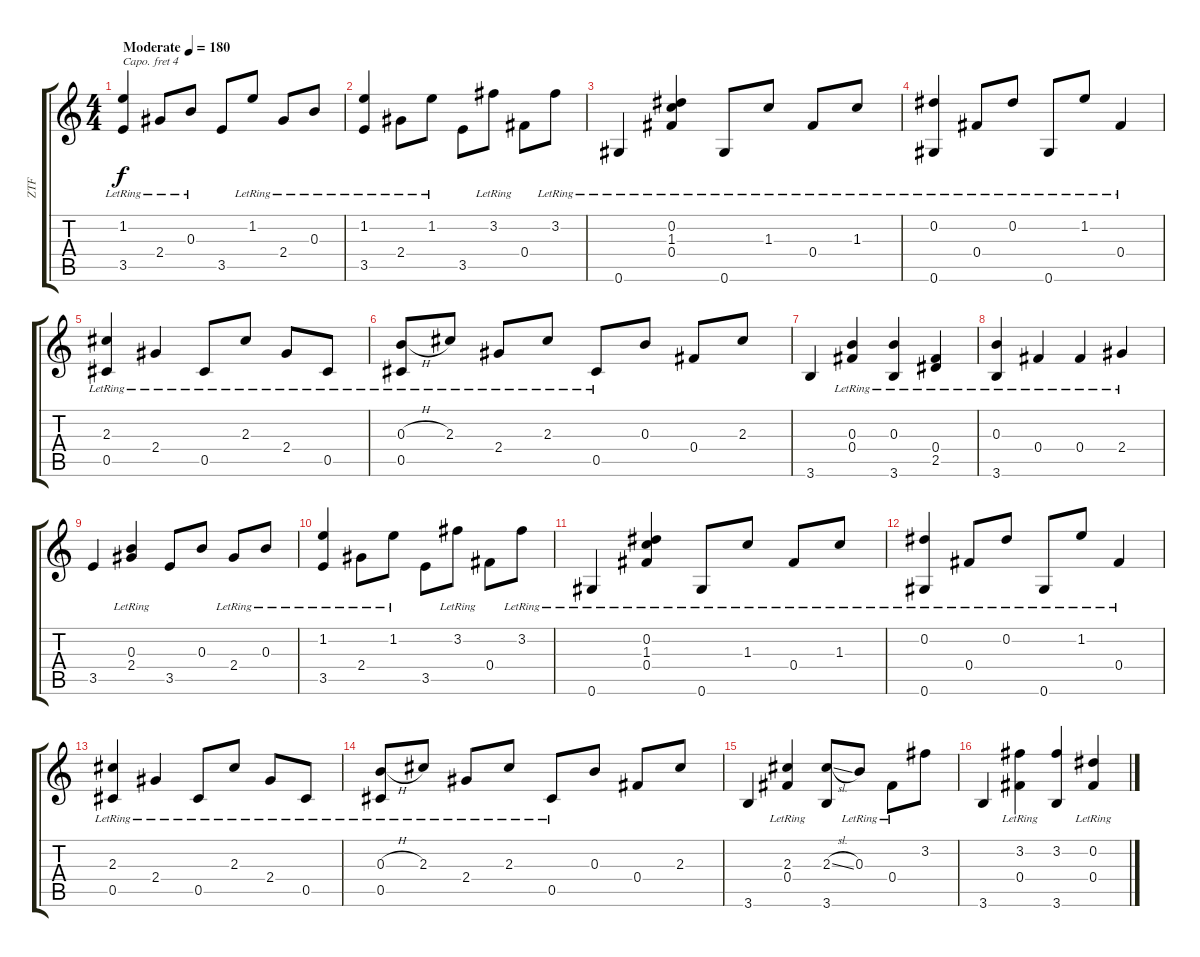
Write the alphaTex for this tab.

\track ("ZTF" "ZTF") {instrument acousticguitarsteel}
\staff {score tabs}
\capo 4
\tuning (E4 B3 G3 D3 A2 E2) {hide}
\ts (4 4)
\tempo (180 "Moderate")
\clef g2
\ks c
(1.2{lr} 3.5).4{dy f instrument acousticguitarsteel} 2.4{lr}.8 0.3{lr}.8 3.5.8 1.2{lr}.8 2.4{lr}.8 0.3{lr}.8 |
(1.2{lr} 3.5).4 2.4{lr}.8 1.2{lr}.8 3.5.8 3.2{lr}.8 0.4.8 3.2{lr}.8 |
0.6{lr}.4 (0.2{lr} 1.3{lr} 0.4).4 0.6{lr}.8 1.3{lr}.8 0.4{lr}.8 1.3{lr}.8 |
(0.2{lr} 0.6{lr}).4 0.4{lr}.8 0.2{lr}.8 0.6{lr}.8 1.2{lr}.8 0.4{lr}.4 |
(2.3{lr} 0.5{lr}).4 2.4{lr}.4 0.5{lr}.8 2.3{lr}.8 2.4{lr}.8 0.5{lr}.8 |
(0.3{h lr} 0.5{lr}).8 2.3{lr}.8 2.4{lr}.8 2.3{lr}.8 0.5{lr}.8 0.3.8 0.4.8 2.3.8 |
3.6.4 (0.3{lr} 0.4{lr}).4 (0.3{lr} 3.6).4 (0.4{lr} 2.5{lr}).4 |
(0.3{lr} 3.6).4 0.4{lr}.4 0.4{lr}.4 2.4{lr}.4 |
3.5.4 (0.3{lr} 2.4).4 3.5.8 0.3.8 2.4{lr}.8 0.3{lr}.8 |
(1.2{lr} 3.5).4 2.4{lr}.8 1.2{lr}.8 3.5.8 3.2{lr}.8 0.4.8 3.2{lr}.8 |
0.6{lr}.4 (0.2{lr} 1.3{lr} 0.4).4 0.6{lr}.8 1.3{lr}.8 0.4{lr}.8 1.3{lr}.8 |
(0.2{lr} 0.6{lr}).4 0.4{lr}.8 0.2{lr}.8 0.6{lr}.8 1.2{lr}.8 0.4{lr}.4 |
(2.3{lr} 0.5{lr}).4 2.4{lr}.4 0.5{lr}.8 2.3{lr}.8 2.4{lr}.8 0.5{lr}.8 |
(0.3{h lr} 0.5{lr}).8 2.3{lr}.8 2.4{lr}.8 2.3{lr}.8 0.5{lr}.8 0.3.8 0.4.8 2.3.8 |
3.6.4 (2.3{lr} 0.4).4 (2.3{sl} 3.6).8 0.3{lr}.8 0.4{lr}.8 3.2.8 |
3.6.4 (3.2 0.4{lr}).4 (3.2 3.6).4 (0.2{lr} 0.4{lr}).4
